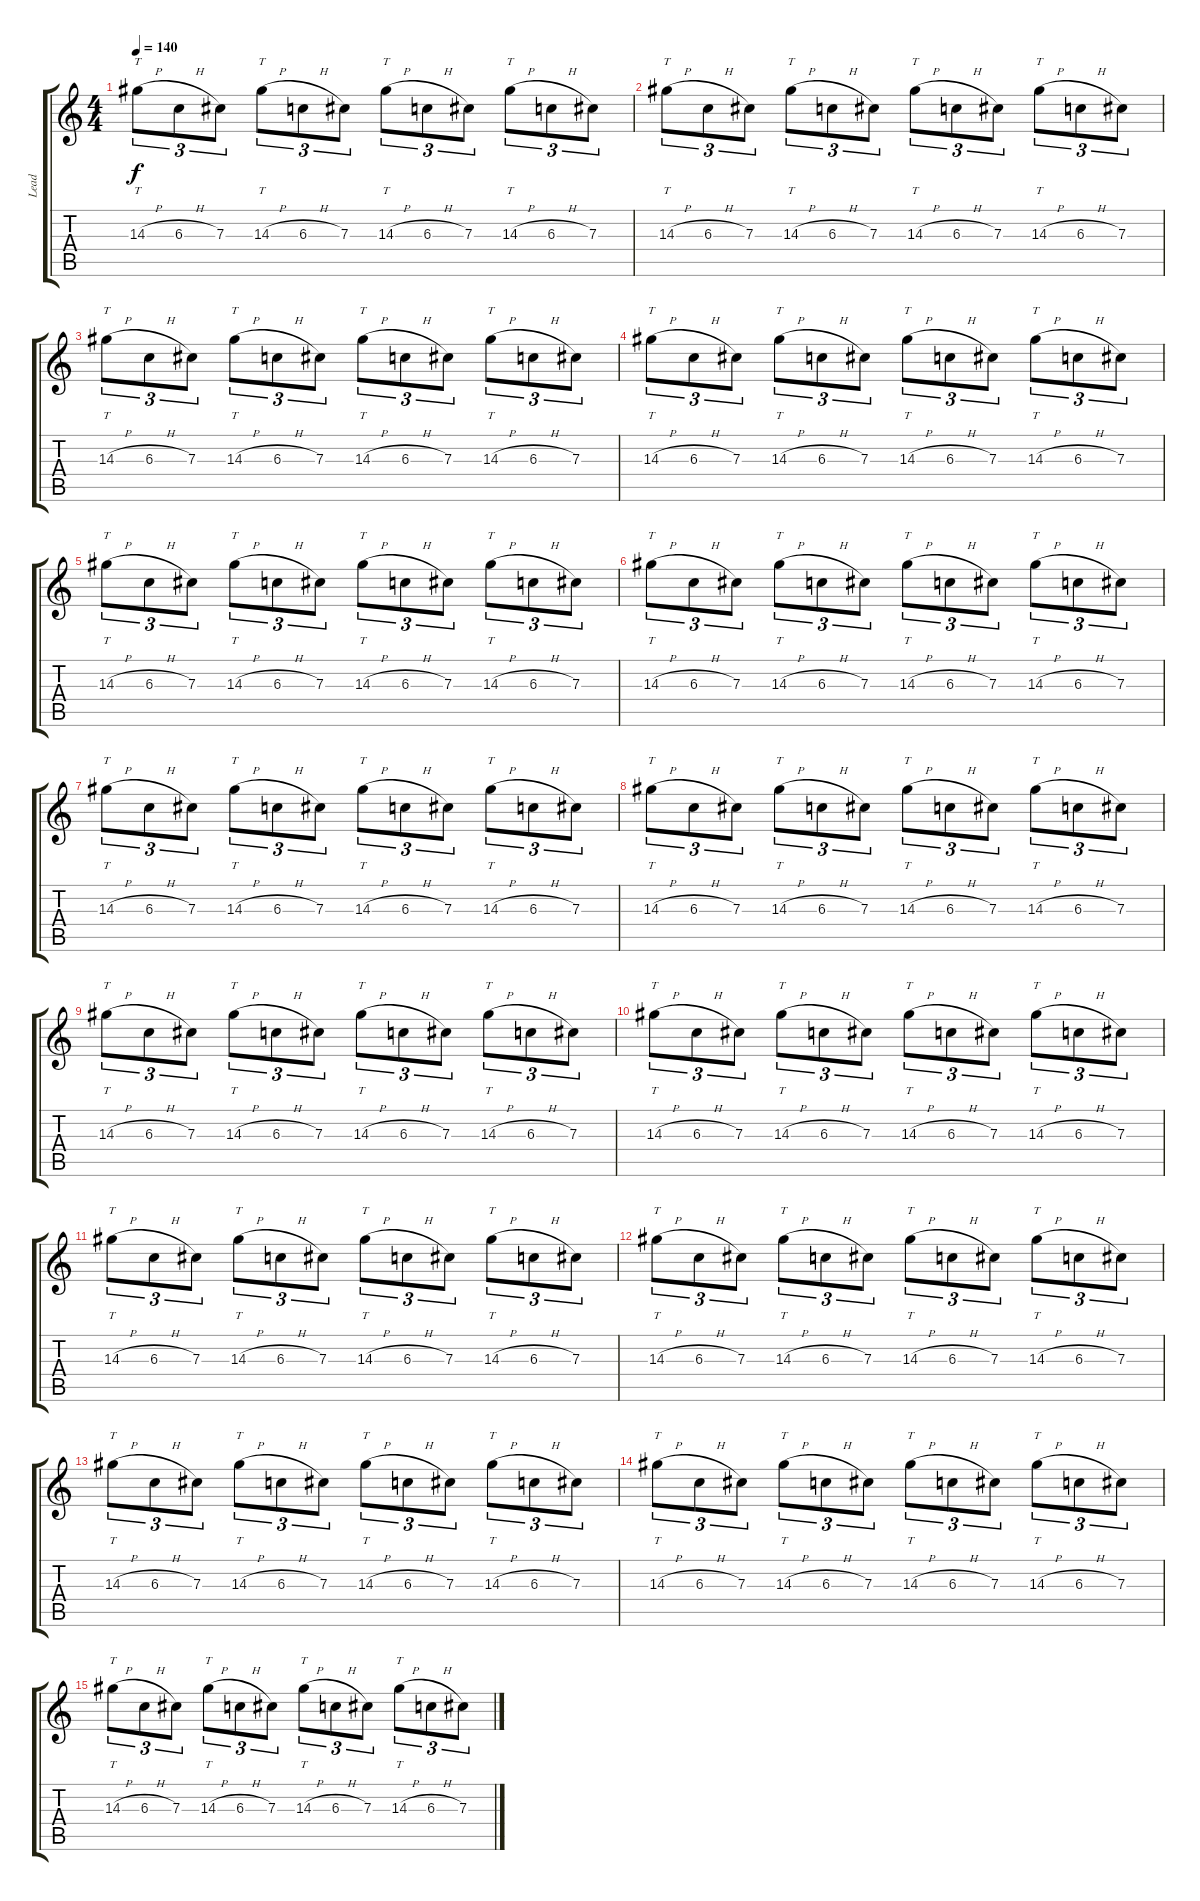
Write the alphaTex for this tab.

\track ("Lead" "Lead") {instrument distortionguitar}
\staff {score tabs}
\tuning (Eb4 Bb3 Gb3 Db3 Ab2 Db2) {hide}
\ts (4 4)
\tempo 140
\clef g2
\ks c
14.3{h}.8{tt tu (3 2) dy f} 6.3{h}.8{tu (3 2)} 7.3.8{tu (3 2)} 14.3{h}.8{tt tu (3 2)} 6.3{h}.8{tu (3 2)} 7.3.8{tu (3 2)} 14.3{h}.8{tt tu (3 2)} 6.3{h}.8{tu (3 2)} 7.3.8{tu (3 2)} 14.3{h}.8{tt tu (3 2)} 6.3{h}.8{tu (3 2)} 7.3.8{tu (3 2)} |
14.3{h}.8{tt tu (3 2)} 6.3{h}.8{tu (3 2)} 7.3.8{tu (3 2)} 14.3{h}.8{tt tu (3 2)} 6.3{h}.8{tu (3 2)} 7.3.8{tu (3 2)} 14.3{h}.8{tt tu (3 2)} 6.3{h}.8{tu (3 2)} 7.3.8{tu (3 2)} 14.3{h}.8{tt tu (3 2)} 6.3{h}.8{tu (3 2)} 7.3.8{tu (3 2)} |
14.3{h}.8{tt tu (3 2)} 6.3{h}.8{tu (3 2)} 7.3.8{tu (3 2)} 14.3{h}.8{tt tu (3 2)} 6.3{h}.8{tu (3 2)} 7.3.8{tu (3 2)} 14.3{h}.8{tt tu (3 2)} 6.3{h}.8{tu (3 2)} 7.3.8{tu (3 2)} 14.3{h}.8{tt tu (3 2)} 6.3{h}.8{tu (3 2)} 7.3.8{tu (3 2)} |
14.3{h}.8{tt tu (3 2)} 6.3{h}.8{tu (3 2)} 7.3.8{tu (3 2)} 14.3{h}.8{tt tu (3 2)} 6.3{h}.8{tu (3 2)} 7.3.8{tu (3 2)} 14.3{h}.8{tt tu (3 2)} 6.3{h}.8{tu (3 2)} 7.3.8{tu (3 2)} 14.3{h}.8{tt tu (3 2)} 6.3{h}.8{tu (3 2)} 7.3.8{tu (3 2)} |
14.3{h}.8{tt tu (3 2)} 6.3{h}.8{tu (3 2)} 7.3.8{tu (3 2)} 14.3{h}.8{tt tu (3 2)} 6.3{h}.8{tu (3 2)} 7.3.8{tu (3 2)} 14.3{h}.8{tt tu (3 2)} 6.3{h}.8{tu (3 2)} 7.3.8{tu (3 2)} 14.3{h}.8{tt tu (3 2)} 6.3{h}.8{tu (3 2)} 7.3.8{tu (3 2)} |
14.3{h}.8{tt tu (3 2)} 6.3{h}.8{tu (3 2)} 7.3.8{tu (3 2)} 14.3{h}.8{tt tu (3 2)} 6.3{h}.8{tu (3 2)} 7.3.8{tu (3 2)} 14.3{h}.8{tt tu (3 2)} 6.3{h}.8{tu (3 2)} 7.3.8{tu (3 2)} 14.3{h}.8{tt tu (3 2)} 6.3{h}.8{tu (3 2)} 7.3.8{tu (3 2)} |
14.3{h}.8{tt tu (3 2)} 6.3{h}.8{tu (3 2)} 7.3.8{tu (3 2)} 14.3{h}.8{tt tu (3 2)} 6.3{h}.8{tu (3 2)} 7.3.8{tu (3 2)} 14.3{h}.8{tt tu (3 2)} 6.3{h}.8{tu (3 2)} 7.3.8{tu (3 2)} 14.3{h}.8{tt tu (3 2)} 6.3{h}.8{tu (3 2)} 7.3.8{tu (3 2)} |
14.3{h}.8{tt tu (3 2)} 6.3{h}.8{tu (3 2)} 7.3.8{tu (3 2)} 14.3{h}.8{tt tu (3 2)} 6.3{h}.8{tu (3 2)} 7.3.8{tu (3 2)} 14.3{h}.8{tt tu (3 2)} 6.3{h}.8{tu (3 2)} 7.3.8{tu (3 2)} 14.3{h}.8{tt tu (3 2)} 6.3{h}.8{tu (3 2)} 7.3.8{tu (3 2)} |
14.3{h}.8{tt tu (3 2)} 6.3{h}.8{tu (3 2)} 7.3.8{tu (3 2)} 14.3{h}.8{tt tu (3 2)} 6.3{h}.8{tu (3 2)} 7.3.8{tu (3 2)} 14.3{h}.8{tt tu (3 2)} 6.3{h}.8{tu (3 2)} 7.3.8{tu (3 2)} 14.3{h}.8{tt tu (3 2)} 6.3{h}.8{tu (3 2)} 7.3.8{tu (3 2)} |
14.3{h}.8{tt tu (3 2)} 6.3{h}.8{tu (3 2)} 7.3.8{tu (3 2)} 14.3{h}.8{tt tu (3 2)} 6.3{h}.8{tu (3 2)} 7.3.8{tu (3 2)} 14.3{h}.8{tt tu (3 2)} 6.3{h}.8{tu (3 2)} 7.3.8{tu (3 2)} 14.3{h}.8{tt tu (3 2)} 6.3{h}.8{tu (3 2)} 7.3.8{tu (3 2)} |
14.3{h}.8{tt tu (3 2)} 6.3{h}.8{tu (3 2)} 7.3.8{tu (3 2)} 14.3{h}.8{tt tu (3 2)} 6.3{h}.8{tu (3 2)} 7.3.8{tu (3 2)} 14.3{h}.8{tt tu (3 2)} 6.3{h}.8{tu (3 2)} 7.3.8{tu (3 2)} 14.3{h}.8{tt tu (3 2)} 6.3{h}.8{tu (3 2)} 7.3.8{tu (3 2)} |
14.3{h}.8{tt tu (3 2)} 6.3{h}.8{tu (3 2)} 7.3.8{tu (3 2)} 14.3{h}.8{tt tu (3 2)} 6.3{h}.8{tu (3 2)} 7.3.8{tu (3 2)} 14.3{h}.8{tt tu (3 2)} 6.3{h}.8{tu (3 2)} 7.3.8{tu (3 2)} 14.3{h}.8{tt tu (3 2)} 6.3{h}.8{tu (3 2)} 7.3.8{tu (3 2)} |
14.3{h}.8{tt tu (3 2)} 6.3{h}.8{tu (3 2)} 7.3.8{tu (3 2)} 14.3{h}.8{tt tu (3 2)} 6.3{h}.8{tu (3 2)} 7.3.8{tu (3 2)} 14.3{h}.8{tt tu (3 2)} 6.3{h}.8{tu (3 2)} 7.3.8{tu (3 2)} 14.3{h}.8{tt tu (3 2)} 6.3{h}.8{tu (3 2)} 7.3.8{tu (3 2)} |
14.3{h}.8{tt tu (3 2)} 6.3{h}.8{tu (3 2)} 7.3.8{tu (3 2)} 14.3{h}.8{tt tu (3 2)} 6.3{h}.8{tu (3 2)} 7.3.8{tu (3 2)} 14.3{h}.8{tt tu (3 2)} 6.3{h}.8{tu (3 2)} 7.3.8{tu (3 2)} 14.3{h}.8{tt tu (3 2)} 6.3{h}.8{tu (3 2)} 7.3.8{tu (3 2)} |
14.3{h}.8{tt tu (3 2)} 6.3{h}.8{tu (3 2)} 7.3.8{tu (3 2)} 14.3{h}.8{tt tu (3 2)} 6.3{h}.8{tu (3 2)} 7.3.8{tu (3 2)} 14.3{h}.8{tt tu (3 2)} 6.3{h}.8{tu (3 2)} 7.3.8{tu (3 2)} 14.3{h}.8{tt tu (3 2)} 6.3{h}.8{tu (3 2)} 7.3.8{tu (3 2)}
